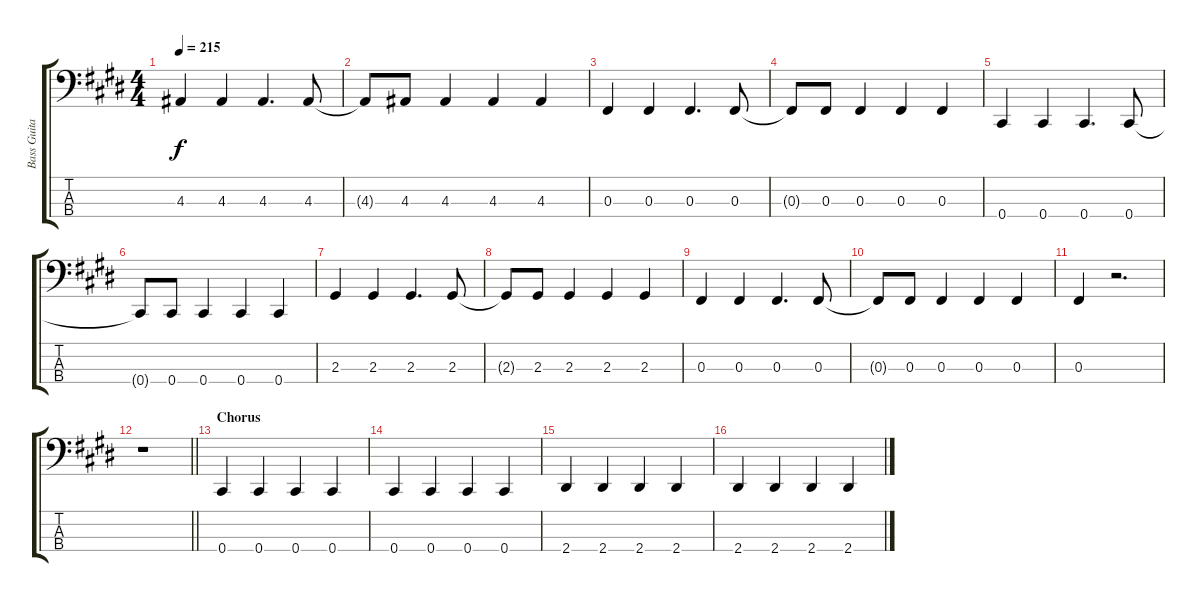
\track ("Bass Guitar" "Bass Guita") {instrument electricbasspick}
\staff {score tabs}
\tuning (E2 B1 Gb1 Db1) {hide}
\ts (4 4)
\tempo 215
\clef f4
\ks e
4.3.4{dy f} 4.3.4 4.3.4{d} 4.3.8 |
4.3{t}.8 4.3.8 4.3.4 4.3.4 4.3.4 |
0.3.4 0.3.4 0.3.4{d} 0.3.8 |
0.3{t}.8 0.3.8 0.3.4 0.3.4 0.3.4 |
0.4.4 0.4.4 0.4.4{d} 0.4.8 |
0.4{t}.8 0.4.8 0.4.4 0.4.4 0.4.4 |
2.3.4 2.3.4 2.3.4{d} 2.3.8 |
2.3{t}.8 2.3.8 2.3.4 2.3.4 2.3.4 |
0.3.4 0.3.4 0.3.4{d} 0.3.8 |
0.3{t}.8 0.3.8 0.3.4 0.3.4 0.3.4 |
0.3.4 r.2{d} |
\barLineRight lightlight
r.1 |
\section ("" "Chorus")
0.4.4 0.4.4 0.4.4 0.4.4 |
0.4.4 0.4.4 0.4.4 0.4.4 |
2.4.4 2.4.4 2.4.4 2.4.4 |
2.4.4 2.4.4 2.4.4 2.4.4
